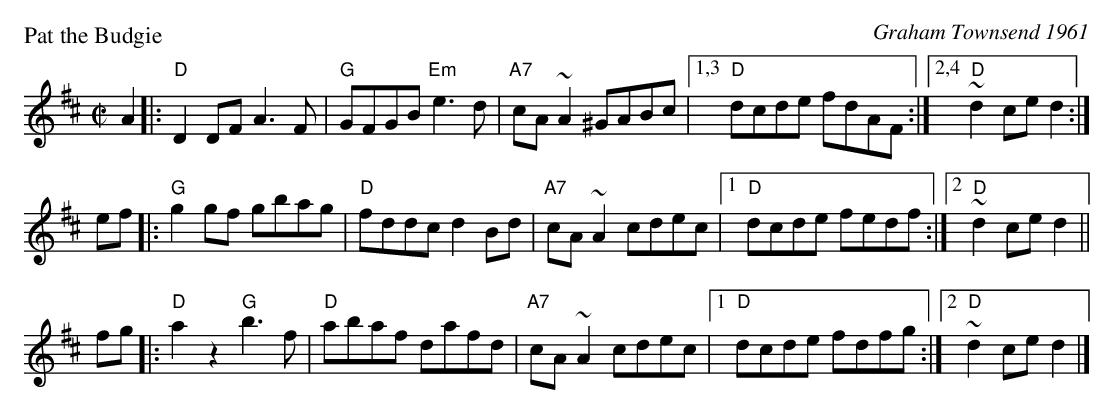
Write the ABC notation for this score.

X:1
P: Pat the Budgie
C: Graham Townsend 1961
M: C|
L: 1/8
K: D
A2 |: "D"D2DF A3F | "G"GFGB "Em"e3d | "A7"cA~A2 ^GABc |1,3 "D"dcde fdAF :|2,4 "D"~d2ce d2 :|
ef |: "G"g2gf gbag | "D"fddc d2Bd | "A7"cA~A2 cdec |1 "D"dcde fedf :|2 "D"~d2ce d2 ||
fg |: "D"a2z2 "G"b3f | "D"abaf dafd | "A7"cA~A2 cdec |1 "D"dcde fdfg :|2 "D"~d2ce d2 |]
